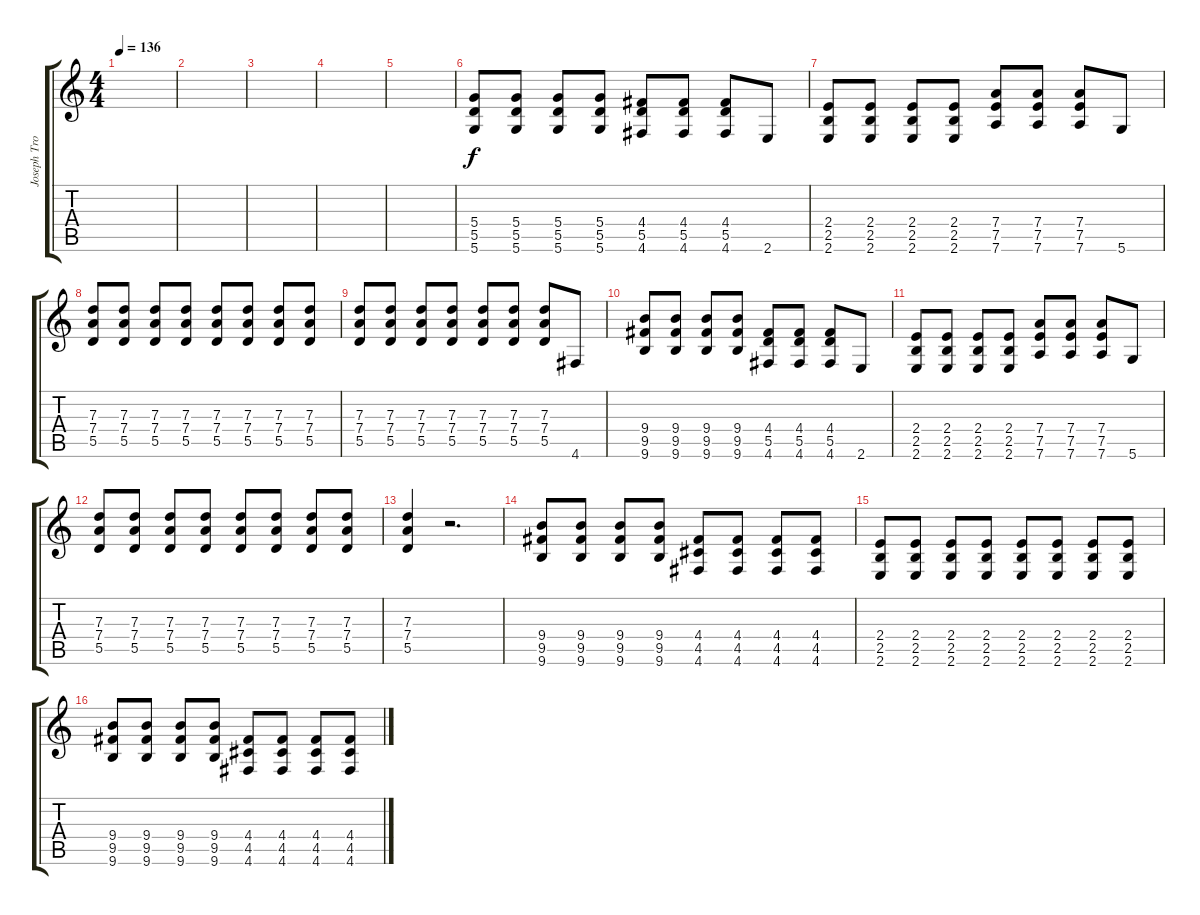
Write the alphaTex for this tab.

\track ("Joseph Trohman (Lead Guitar)" "Joseph Tro") {instrument overdrivenguitar}
\staff {score tabs}
\tuning (E4 B3 G3 D3 A2 D2) {hide}
\ts (4 4)
\tempo 136
\clef g2
\ks c
|
|
|
|
|
(5.4 5.5 5.6).8{instrument electricguitarclean} (5.4 5.5 5.6).8 (5.4 5.5 5.6).8 (5.4 5.5 5.6).8 (4.4 5.5 4.6).8 (4.4 5.5 4.6).8 (4.4 5.5 4.6).8 2.6.8 |
(2.4 2.5 2.6).8 (2.4 2.5 2.6).8 (2.4 2.5 2.6).8 (2.4 2.5 2.6).8 (7.4 7.5 7.6).8 (7.4 7.5 7.6).8 (7.4 7.5 7.6).8 5.6.8 |
(7.3 7.4 5.5).8 (7.3 7.4 5.5).8 (7.3 7.4 5.5).8 (7.3 7.4 5.5).8 (7.3 7.4 5.5).8 (7.3 7.4 5.5).8 (7.3 7.4 5.5).8 (7.3 7.4 5.5).8 |
(7.3 7.4 5.5).8 (7.3 7.4 5.5).8 (7.3 7.4 5.5).8 (7.3 7.4 5.5).8 (7.3 7.4 5.5).8 (7.3 7.4 5.5).8 (7.3 7.4 5.5).8 4.6.8 |
(9.4 9.5 9.6).8 (9.4 9.5 9.6).8 (9.4 9.5 9.6).8 (9.4 9.5 9.6).8 (4.4 5.5 4.6).8 (4.4 5.5 4.6).8 (4.4 5.5 4.6).8 2.6.8 |
(2.4 2.5 2.6).8 (2.4 2.5 2.6).8 (2.4 2.5 2.6).8 (2.4 2.5 2.6).8 (7.4 7.5 7.6).8 (7.4 7.5 7.6).8 (7.4 7.5 7.6).8 5.6.8 |
(7.3 7.4 5.5).8 (7.3 7.4 5.5).8 (7.3 7.4 5.5).8 (7.3 7.4 5.5).8 (7.3 7.4 5.5).8 (7.3 7.4 5.5).8 (7.3 7.4 5.5).8 (7.3 7.4 5.5).8 |
(7.3 7.4 5.5).4 r.2{d} |
(9.4 9.5 9.6).8{instrument overdrivenguitar} (9.4 9.5 9.6).8 (9.4 9.5 9.6).8 (9.4 9.5 9.6).8 (4.4 4.5 4.6).8 (4.4 4.5 4.6).8 (4.4 4.5 4.6).8 (4.4 4.5 4.6).8 |
(2.4 2.5 2.6).8 (2.4 2.5 2.6).8 (2.4 2.5 2.6).8 (2.4 2.5 2.6).8 (2.4 2.5 2.6).8 (2.4 2.5 2.6).8 (2.4 2.5 2.6).8 (2.4 2.5 2.6).8 |
(9.4 9.5 9.6).8 (9.4 9.5 9.6).8 (9.4 9.5 9.6).8 (9.4 9.5 9.6).8 (4.4 4.5 4.6).8 (4.4 4.5 4.6).8 (4.4 4.5 4.6).8 (4.4 4.5 4.6).8
